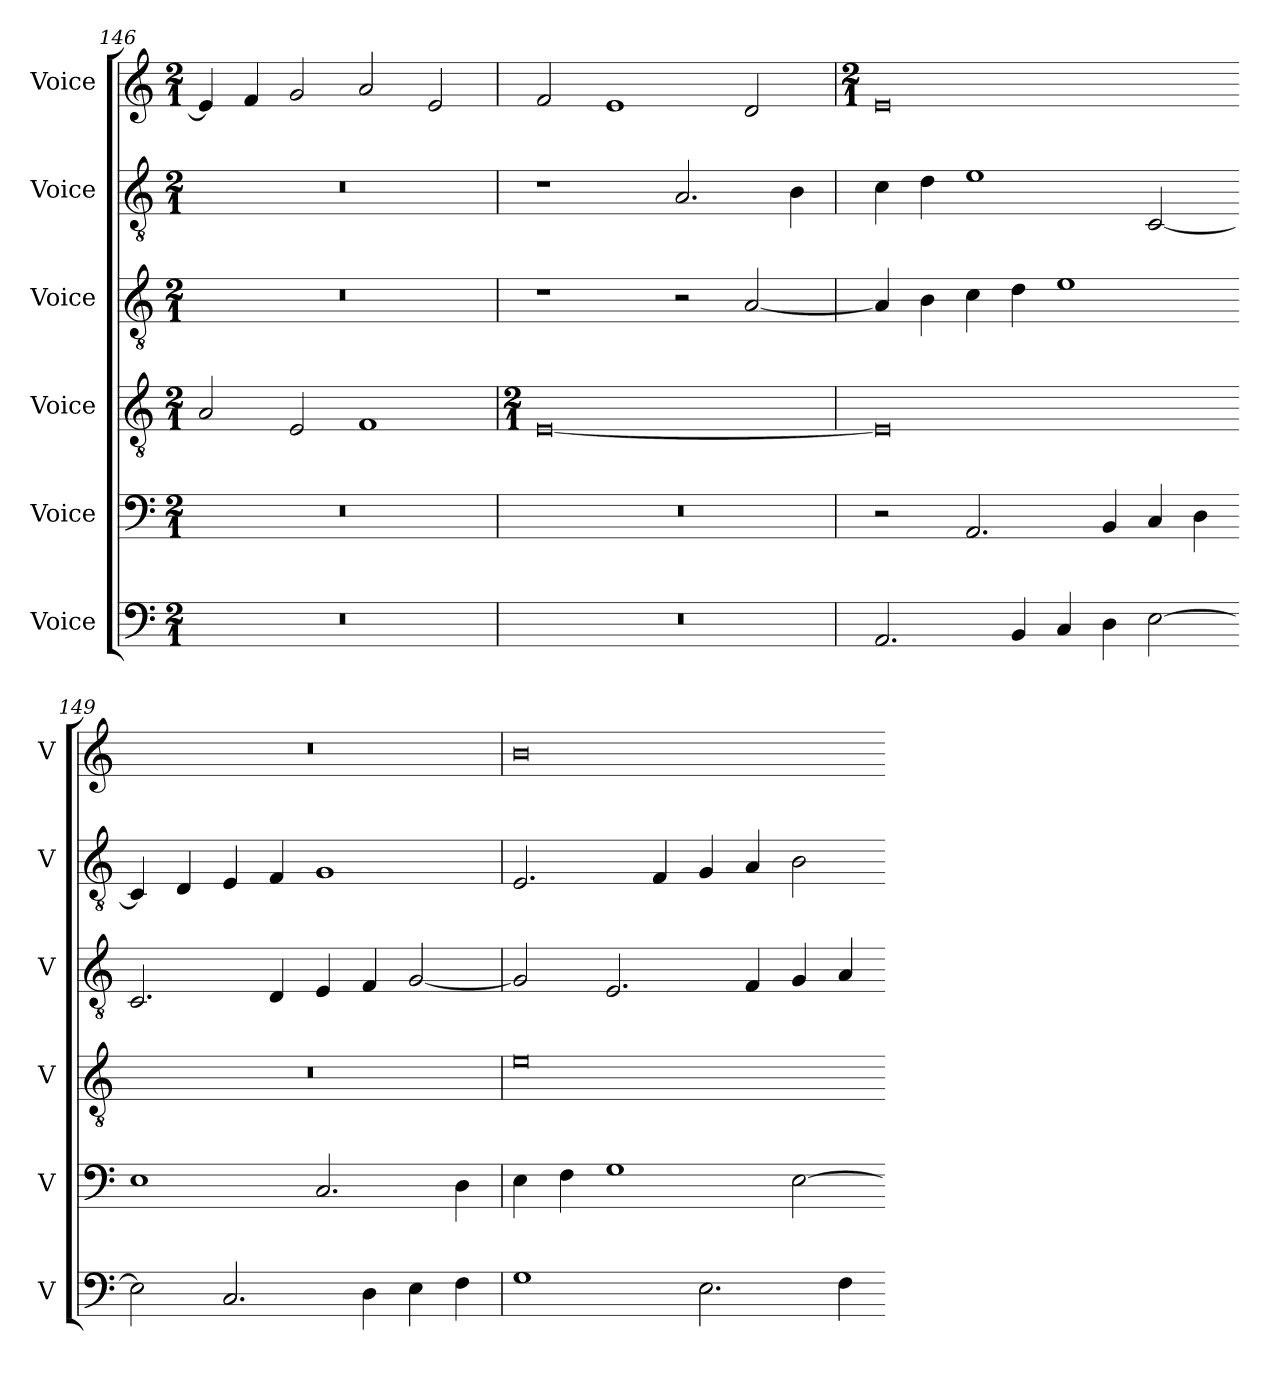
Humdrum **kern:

**kern	**kern	**kern	**kern	**kern	**kern
*part6	*part5	*part4	*part3	*part2	*part1
*staff6	*staff5	*staff4	*staff3	*staff2	*staff1
*I"Voice	*I"Voice	*I"Voice	*I"Voice	*I"Voice	*I"Voice
*I'V	*I'V	*I'V	*I'V	*I'V	*I'V
*clefF4	*clefF4	*clefGv2	*clefGv2	*clefGv2	*clefG2
*k[]	*k[]	*k[]	*k[]	*k[]	*k[]
*M2/1	*M2/1	*M2/1	*M2/1	*M2/1	*M2/1
=146	=146	=146	=146	=146	=146
0r	0r	2A/	0r	0r	4e/]
.	.	.	.	.	4f/
.	.	2E/	.	.	2g/
.	.	1F	.	.	2a/
.	.	.	.	.	2e/
=147	=147	=147	=147	=147	=147
*	*	*M2/1	*	*	*
0r	0r	[0E	1r	1r	2f/
.	.	.	.	.	1e
.	.	.	2r	2.A/	.
.	.	.	[2A/	.	2d/
.	.	.	.	4B\	.
=148	=148	=148	=148	=148	=148
*	*	*	*	*	*M2/1
2.AA/	2r	0E]	4A/]	4c\	0e
.	.	.	4B\	4d\	.
.	2.AA/	.	4c\	1e	.
4BB/	.	.	4d\	.	.
4C/	.	.	1e	.	.
4D\	4BB/	.	.	.	.
[2E\	4C/	.	.	[2C/	.
.	4D\	.	.	.	.
!!LO:LB:g=z
=149-	=149-	=149-	=149-	=149-	=149-
2E\]	1E	0r	2.C/	4C/]	0r
.	.	.	.	4D/	.
2.C/	.	.	.	4E/	.
.	.	.	4D/	4F/	.
.	2.C/	.	4E/	1G	.
4D\	.	.	4F/	.	.
4E\	.	.	[2G/	.	.
4F\	4D\	.	.	.	.
=150	=150	=150	=150	=150	=150
1G	4E\	0e	2G/]	2.E/	0b
.	4F\	.	.	.	.
.	1G	.	2.E/	.	.
.	.	.	.	4F/	.
2.E\	.	.	.	4G/	.
.	.	.	4F/	4A/	.
.	[2E\	.	4G/	2B\	.
4F\	.	.	4A/	.	.
=-	=-	=-	=-	=-	=-
*-	*-	*-	*-	*-	*-
